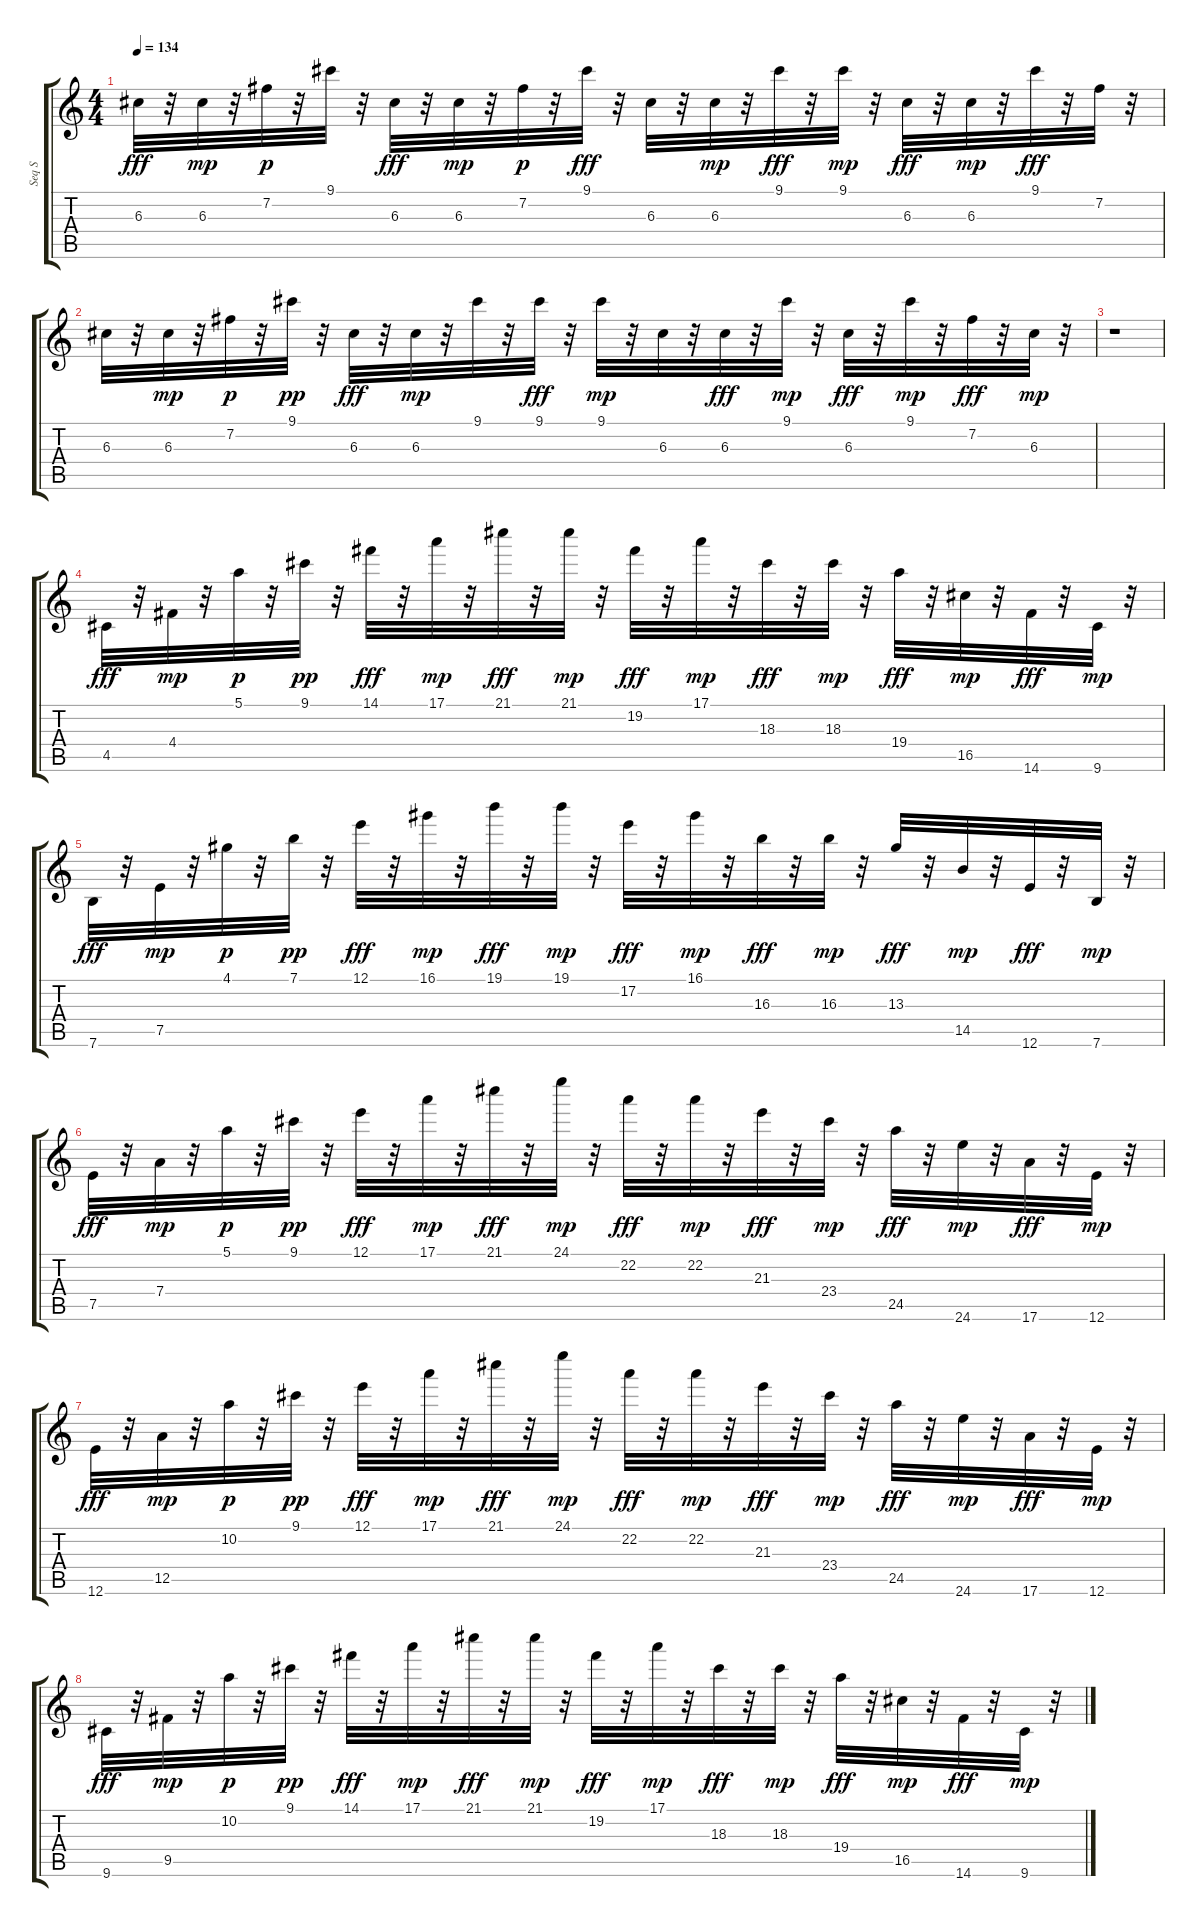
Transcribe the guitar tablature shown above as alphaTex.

\track ("Seq S" "Seq S") {instrument synthbass1}
\staff {score tabs}
\tuning (E4 B3 G3 D3 A2 E2) {hide}
\ts (4 4)
\tempo 134
\clef g2
\ks c
6.3.32{dy fff} r.32 6.3.32{dy mp} r.32 7.2.32{dy p} r.32 9.1.32 r.32 6.3.32{dy fff} r.32 6.3.32{dy mp} r.32 7.2.32{dy p} r.32 9.1.32{dy fff} r.32 6.3.32 r.32 6.3.32{dy mp} r.32 9.1.32{dy fff} r.32 9.1.32{dy mp} r.32 6.3.32{dy fff} r.32 6.3.32{dy mp} r.32 9.1.32{dy fff} r.32 7.2.32 r.32 |
6.3.32 r.32 6.3.32{dy mp} r.32 7.2.32{dy p} r.32 9.1.32{dy pp} r.32 6.3.32{dy fff} r.32 6.3.32{dy mp} r.32 9.1.32 r.32 9.1.32{dy fff} r.32 9.1.32{dy mp} r.32 6.3.32 r.32 6.3.32{dy fff} r.32 9.1.32{dy mp} r.32 6.3.32{dy fff} r.32 9.1.32{dy mp} r.32 7.2.32{dy fff} r.32 6.3.32{dy mp} r.32 |
r.1 |
4.5.32{dy fff} r.32 4.4.32{dy mp} r.32 5.1.32{dy p} r.32 9.1.32{dy pp} r.32 14.1.32{dy fff} r.32 17.1.32{dy mp} r.32 21.1.32{dy fff} r.32 21.1.32{dy mp} r.32 19.2.32{dy fff} r.32 17.1.32{dy mp} r.32 18.3.32{dy fff} r.32 18.3.32{dy mp} r.32 19.4.32{dy fff} r.32 16.5.32{dy mp} r.32 14.6.32{dy fff} r.32 9.6.32{dy mp} r.32 |
7.6.32{dy fff} r.32 7.5.32{dy mp} r.32 4.1.32{dy p} r.32 7.1.32{dy pp} r.32 12.1.32{dy fff} r.32 16.1.32{dy mp} r.32 19.1.32{dy fff} r.32 19.1.32{dy mp} r.32 17.2.32{dy fff} r.32 16.1.32{dy mp} r.32 16.3.32{dy fff} r.32 16.3.32{dy mp} r.32 13.3.32{dy fff} r.32 14.5.32{dy mp} r.32 12.6.32{dy fff} r.32 7.6.32{dy mp} r.32 |
7.5.32{dy fff} r.32 7.4.32{dy mp} r.32 5.1.32{dy p} r.32 9.1.32{dy pp} r.32 12.1.32{dy fff} r.32 17.1.32{dy mp} r.32 21.1.32{dy fff} r.32 24.1.32{dy mp} r.32 22.2.32{dy fff} r.32 22.2.32{dy mp} r.32 21.3.32{dy fff} r.32 23.4.32{dy mp} r.32 24.5.32{dy fff} r.32 24.6.32{dy mp} r.32 17.6.32{dy fff} r.32 12.6.32{dy mp} r.32 |
12.6.32{dy fff} r.32 12.5.32{dy mp} r.32 10.2.32{dy p} r.32 9.1.32{dy pp} r.32 12.1.32{dy fff} r.32 17.1.32{dy mp} r.32 21.1.32{dy fff} r.32 24.1.32{dy mp} r.32 22.2.32{dy fff} r.32 22.2.32{dy mp} r.32 21.3.32{dy fff} r.32 23.4.32{dy mp} r.32 24.5.32{dy fff} r.32 24.6.32{dy mp} r.32 17.6.32{dy fff} r.32 12.6.32{dy mp} r.32 |
9.6.32{dy fff} r.32 9.5.32{dy mp} r.32 10.2.32{dy p} r.32 9.1.32{dy pp} r.32 14.1.32{dy fff} r.32 17.1.32{dy mp} r.32 21.1.32{dy fff} r.32 21.1.32{dy mp} r.32 19.2.32{dy fff} r.32 17.1.32{dy mp} r.32 18.3.32{dy fff} r.32 18.3.32{dy mp} r.32 19.4.32{dy fff} r.32 16.5.32{dy mp} r.32 14.6.32{dy fff} r.32 9.6.32{dy mp} r.32
